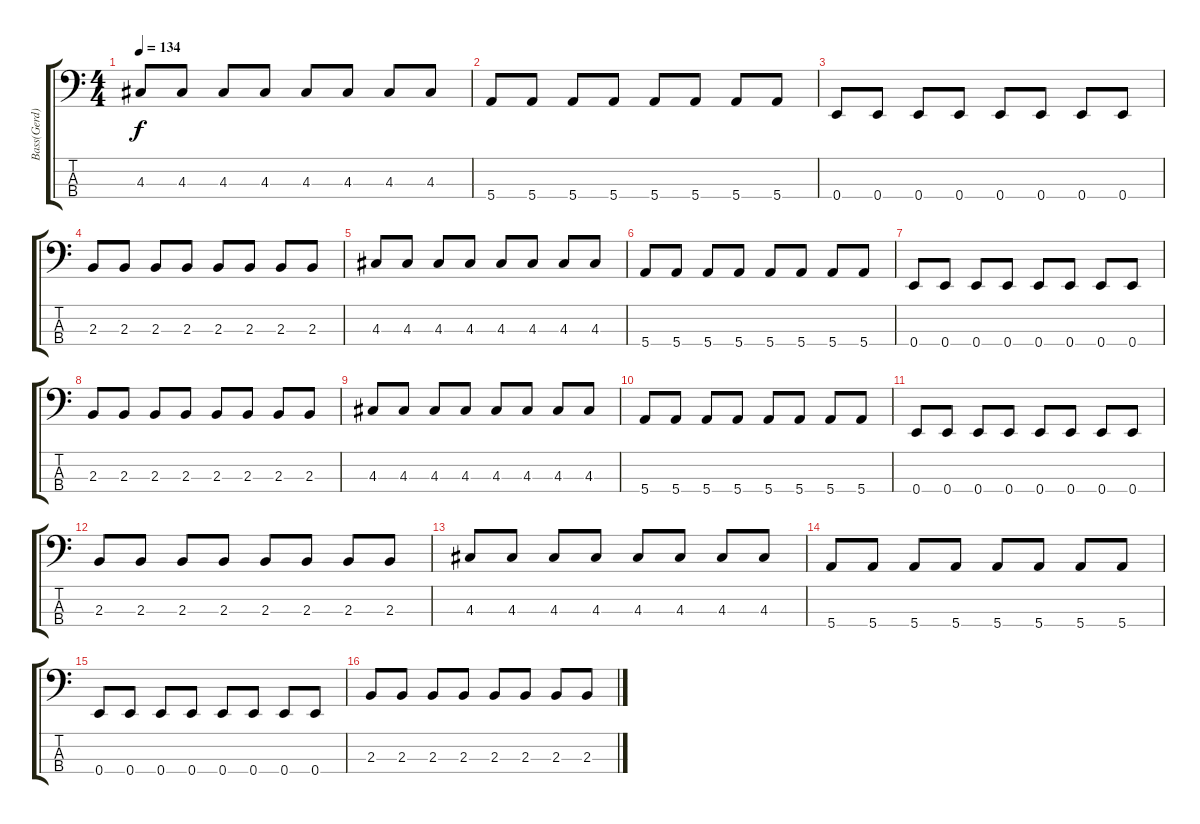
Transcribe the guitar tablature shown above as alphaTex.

\track ("Bass(Gerd)" "Bass(Gerd)") {instrument electricbassfinger}
\staff {score tabs}
\tuning (G2 D2 A1 E1) {hide}
\ts (4 4)
\tempo 134
\clef f4
\ks c
4.3.8{dy f volume 16} 4.3.8 4.3.8 4.3.8 4.3.8 4.3.8 4.3.8 4.3.8 |
5.4.8 5.4.8 5.4.8 5.4.8 5.4.8 5.4.8 5.4.8 5.4.8 |
0.4.8 0.4.8 0.4.8 0.4.8 0.4.8 0.4.8 0.4.8 0.4.8 |
2.3.8 2.3.8 2.3.8 2.3.8 2.3.8 2.3.8 2.3.8 2.3.8 |
4.3.8 4.3.8 4.3.8 4.3.8 4.3.8 4.3.8 4.3.8 4.3.8 |
5.4.8 5.4.8 5.4.8 5.4.8 5.4.8 5.4.8 5.4.8 5.4.8 |
0.4.8 0.4.8 0.4.8 0.4.8 0.4.8 0.4.8 0.4.8 0.4.8 |
2.3.8 2.3.8 2.3.8 2.3.8 2.3.8 2.3.8 2.3.8 2.3.8 |
4.3.8{volume 16} 4.3.8 4.3.8 4.3.8 4.3.8 4.3.8 4.3.8 4.3.8 |
5.4.8 5.4.8 5.4.8 5.4.8 5.4.8 5.4.8 5.4.8 5.4.8 |
0.4.8 0.4.8 0.4.8 0.4.8 0.4.8 0.4.8 0.4.8 0.4.8 |
2.3.8 2.3.8 2.3.8 2.3.8 2.3.8 2.3.8 2.3.8 2.3.8 |
4.3.8 4.3.8 4.3.8 4.3.8 4.3.8 4.3.8 4.3.8 4.3.8 |
5.4.8 5.4.8 5.4.8 5.4.8 5.4.8 5.4.8 5.4.8 5.4.8 |
0.4.8 0.4.8 0.4.8 0.4.8 0.4.8 0.4.8 0.4.8 0.4.8 |
2.3.8 2.3.8 2.3.8 2.3.8 2.3.8 2.3.8 2.3.8 2.3.8
